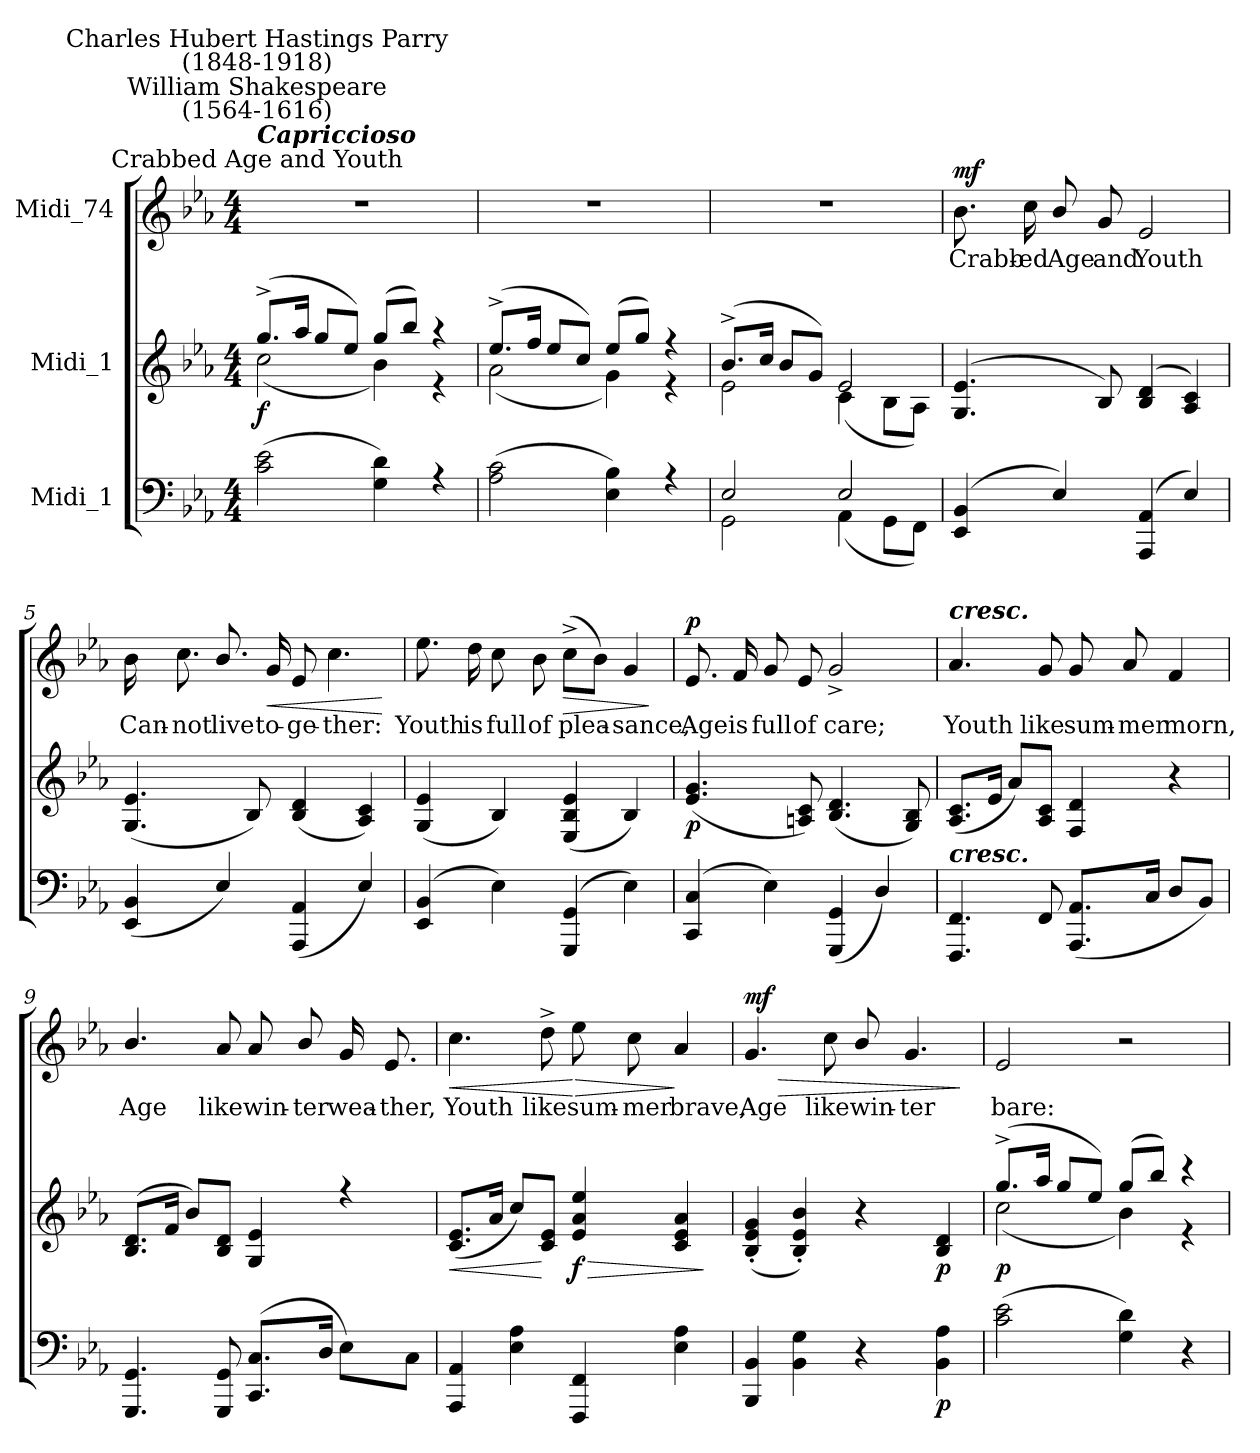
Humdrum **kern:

**kern	**dynam	**kern	**dynam	**kern	**text	**dynam
*part3	*part3	*part2	*part2	*part1	*part1	*part1
*staff3	*staff3	*staff2	*staff2	*staff1	*staff1	*staff1
*I"Midi_1	*	*I"Midi_1	*	*I"Midi_74	*	*
*clefF4	*	*clefG2	*	*clefG2	*	*
*k[b-e-a-]	*	*k[b-e-a-]	*	*k[b-e-a-]	*	*
*E-:	*	*E-:	*	*E-:	*	*
*M4/4	*	*M4/4	*	*M4/4	*	*
=1	=1	=1	=1	=1	=1	=1
*^	*	*^	*	*	*	*
!	!	!	!	!	!	!LO:TX:a:cj:t=Crabbed Age and Youth	!	!
!	!	!	!	!	!	!LO:TX:a:Bi:t=Capriccioso	!	!
!	!	!	!	!	!	!LO:TX:a:cj:t=William Shakespeare\n(1564-1616)	!	!
!	!	!	!	!	!	!LO:TX:a:cj:t=Charles Hubert Hastings Parry\n(1848-1918)	!	!
!	!	!	!	!	!LO:DY:b	!	!	!
(>2c\ 2e-\	1ryy	.	(>8.gg^/L	(<2cc\	f	1r	.	.
.	.	.	16aa-/J	.	.	.	.	.
.	.	.	8gg/L	.	.	.	.	.
.	.	.	8ee-/J)	.	.	.	.	.
4G\ 4d\)	.	.	(>8gg/L	4b-\)	.	.	.	.
.	.	.	8bb-/J)	.	.	.	.	.
4r	.	.	4r	4r	.	.	.	.
=2	=2	=2	=2	=2	=2	=2	=2	=2
(>2A-\ 2c\	1ryy	.	(>8.ee-^/L	(<2a-\	.	1r	.	.
.	.	.	16ff/J	.	.	.	.	.
.	.	.	8ee-/L	.	.	.	.	.
.	.	.	8cc/J)	.	.	.	.	.
4E-\ 4B-\)	.	.	(>8ee-/L	4g\)	.	.	.	.
.	.	.	8gg/J)	.	.	.	.	.
4r	.	.	4r	4r	.	.	.	.
=3	=3	=3	=3	=3	=3	=3	=3	=3
2E-/	2GG\	.	(>8.b-^/L	2e-\	.	1r	.	.
.	.	.	16cc/J	.	.	.	.	.
.	.	.	8b-/L	.	.	.	.	.
.	.	.	8g/J)	.	.	.	.	.
2E-/	(<4AA-\	.	2e-/	(<4c\	.	.	.	.
.	8GG\L	.	.	8B-\L	.	.	.	.
.	8FF\J)	.	.	8A-\J)	.	.	.	.
=4	=4	=4	=4	=4	=4	=4	=4	=4
!	!	!	!	!	!	!	!LO:LY:b	!LO:DY:b
(>4EE-/ 4BB-/	1ryy	.	(>4.G/ 4.e-/	1ryy	.	8.b-	Crabb-	mf
!	!	!	!	!	!	!	!LO:LY:b	!
.	.	.	.	.	.	16cc	-ed	.
!	!	!	!	!	!	!	!LO:LY:b	!
4E-/)	.	.	.	.	.	8b-/	Age	.
!	!	!	!	!	!	!	!LO:LY:b	!
.	.	.	8B-/)	.	.	8g	and	.
!	!	!	!	!	!	!	!LO:LY:b	!
(>4AAA-/ 4AA-/	.	.	(>4B-/ 4d/	.	.	2e-	Youth	.
4E-/)	.	.	4A-/ 4c/)	.	.	.	.	.
*v	*v	*	*	*	*	*	*	*
=5	=5	=5	=5	=5	=5	=5	=5
!	!	!	!	!	!	!LO:LY:b	!
(>4EE-/ 4BB-/	.	(>4.G/ 4.e-/	1ryy	.	16b-	Can-	.
!	!	!	!	!	!	!LO:LY:b	!
.	.	.	.	.	8.cc	-not	.
!	!	!	!	!	!	!LO:LY:b	!
4E-/)	.	.	.	.	8.b-/	live	.
.	.	8B-/)	.	.	.	.	.
!	!	!	!	!	!	!LO:LY:b	!LO:HP:b
.	.	.	.	.	16g	to-	<
!	!	!	!	!	!	!LO:LY:b	!
(>4AAA-/ 4AA-/	.	(>4B-/ 4d/	.	.	8e-	-ge-	.
!	!	!	!	!	!	!LO:LY:b	!
.	.	.	.	.	4.cc	-ther:	.
4E-/)	.	4A-/ 4c/)	.	.	.	.	.
*	*	*v	*v	*	*	*	*
.	.	.	.	.	.	[
!!LO:LB:g=z
=6	=6	=6	=6	=6	=6	=6
!	!	!	!	!	!LO:LY:b	!
(<4EE- 4BB-	.	(<4G 4e-	.	8.ee-	Youth	.
!	!	!	!	!	!LO:LY:b	!
.	.	.	.	16dd	is	.
!	!	!	!	!	!LO:LY:b	!
4E-)	.	4B-)	.	8cc	full	.
!	!	!	!	!	!LO:LY:b	!
.	.	.	.	8b-	of	.
!	!	!	!	!	!LO:LY:b	!LO:HP:b
(4GGG 4GG	.	(<4E- 4B- 4e-	.	(>8cc^L	plea-	>
.	.	.	.	8b-J)	.	.
!	!	!	!	!	!LO:LY:b	!
4E-)	.	4B-)	.	4g	sance,	.
.	.	.	.	.	.	]
=7	=7	=7	=7	=7	=7	=7
!	!	!	!LO:DY:b	!	!LO:LY:b	!LO:DY:b
(<4CC 4C	.	(<4.e- 4.g	p	8.e-	Age	p
!	!	!	!	!	!LO:LY:b	!
.	.	.	.	16f	is	.
!	!	!	!	!	!LO:LY:b	!
4E-)	.	.	.	8g	full	.
!	!	!	!	!	!LO:LY:b	!
.	.	8An 8c)	.	8e-	of	.
!	!	!	!	!	!LO:LY:b	!
(4GGG 4GG	.	(<4.B- 4.d	.	2g^	care;	.
4D/)	.	.	.	.	.	.
.	.	8G 8B-)	.	.	.	.
=8	=8	=8	=8	=8	=8	=8
!	!	!	!	!LO:TX:a:Bi:t=cresc.	!	!
!LO:TX:a:Bi:t=cresc.	!	!	!	!	!	!
!	!	!	!	!	!LO:LY:b	!
4.FFF 4.FF	.	(<8.A- 8.cL	.	4.a-	Youth	.
.	.	16e-J	.	.	.	.
.	.	8a-L)	.	.	.	.
!	!	!	!	!	!LO:LY:b	!
8FF	.	8A- 8cJ	.	8g	like	.
!	!	!	!	!	!LO:LY:b	!
(<8.AAA- 8.AA-L	.	4F 4d	.	8g	sum-	.
!	!	!	!	!	!LO:LY:b	!
.	.	.	.	8a-	-mer	.
16CJ	.	.	.	.	.	.
!	!	!	!	!	!LO:LY:b	!
8DL	.	4r	.	4f	morn,	.
8BB-J)	.	.	.	.	.	.
!!LO:LB:g=z
=9	=9	=9	=9	=9	=9	=9
*	*	*^	*	*	*	*
!	!	!	!	!	!	!LO:LY:b	!
4.GGG 4.GG	.	(>8.B-/ 8.d/L	1ryy	.	4.b-/	Age	.
.	.	16f/J	.	.	.	.	.
.	.	8b-/L)	.	.	.	.	.
!	!	!	!	!	!	!LO:LY:b	!
8GGG 8GG	.	8B-/ 8d/J	.	.	8a-	like	.
!	!	!	!	!	!	!LO:LY:b	!
(<8.CC 8.CL	.	4G/ 4e-/	.	.	8a-	win-	.
!	!	!	!	!	!	!LO:LY:b	!
.	.	.	.	.	8b-/	-ter	.
16DJ	.	.	.	.	.	.	.
!	!	!	!	!	!	!LO:LY:b	!
8E-L)	.	4r	.	.	16g	wea-	.
!	!	!	!	!	!	!LO:LY:b	!
.	.	.	.	.	8.e-	-ther,	.
8CJ	.	.	.	.	.	.	.
=10	=10	=10	=10	=10	=10	=10	=10
!	!	!	!	!LO:HP:b	!	!LO:LY:b	!LO:HP:b
4AAA- 4AA-	.	(>8.c/ 8.e-/L	2ryy	<	4.cc	Youth	<
.	.	16a-/J	.	.	.	.	.
4E- 4A-	.	8cc/L)	.	.	.	.	.
!	!	!	!	!	!	!LO:LY:b	!
.	.	8c/ 8e-/J	.	[	8dd^	like	.
!	!	!	!	!LO:HP:b	!	!LO:LY:b	!LO:HP:n=1:b
!	!	!	!	!LO:DY:n=1:b	!	!	!
4FFF 4FF	.	4e-/ 4a-/ 4ee-/	2ryy	> f	8ee-	sum-	[ >
!	!	!	!	!	!	!LO:LY:b	!
.	.	.	.	.	8cc	-mer	.
!	!	!	!	!	!	!LO:LY:b	!
4E- 4A-	.	4c/ 4e-/ 4a-/	.	.	4a-	brave,	]
*	*	*v	*v	*	*	*	*
.	.	.	]	.	.	.
=11	=11	=11	=11	=11	=11	=11
*	*	*^	*	*	*	*
!	!	!	!	!	!	!LO:LY:b	!LO:HP:b
!	!	!	!	!	!	!	!LO:DY:n=1:b
4BBB- 4BB-	.	(>4B-/' 4e-/' 4g/'	2ryy	.	4.g	Age	> mf
4BB- 4G	.	4B-/' 4e-/' 4b-/')	.	.	.	.	.
!	!	!	!	!	!	!LO:LY:b	!
.	.	.	.	.	8cc	like	.
!	!	!	!	!	!	!LO:LY:b	!
4r	.	4r	2ryy	.	8b-/	win-	.
!	!	!	!	!	!	!LO:LY:b	!
.	.	.	.	.	4.g	-ter	.
!	!LO:DY:b	!	!	!LO:DY:b	!	!	!
4BB- 4A-	p	4B-/ 4d/	.	p	.	.	.
*	*	*v	*v	*	*	*	*
.	.	.	.	.	.	]
=12	=12	=12	=12	=12	=12	=12
*	*	*^	*	*	*	*
!	!	!	!	!LO:DY:b	!	!LO:LY:b	!
(>2c 2e-	.	(>8.gg^/L	(<2cc\	p	2e-	bare:	.
.	.	16aa-/J	.	.	.	.	.
.	.	8gg/L	.	.	.	.	.
.	.	8ee-/J)	.	.	.	.	.
4G 4d)	.	(>8gg/L	4b-\)	.	2r	.	.
.	.	8bb-/J)	.	.	.	.	.
4r	.	4r	4r	.	.	.	.
*	*	*v	*v	*	*	*	*
=	=	=	=	=	=	=
*-	*-	*-	*-	*-	*-	*-
